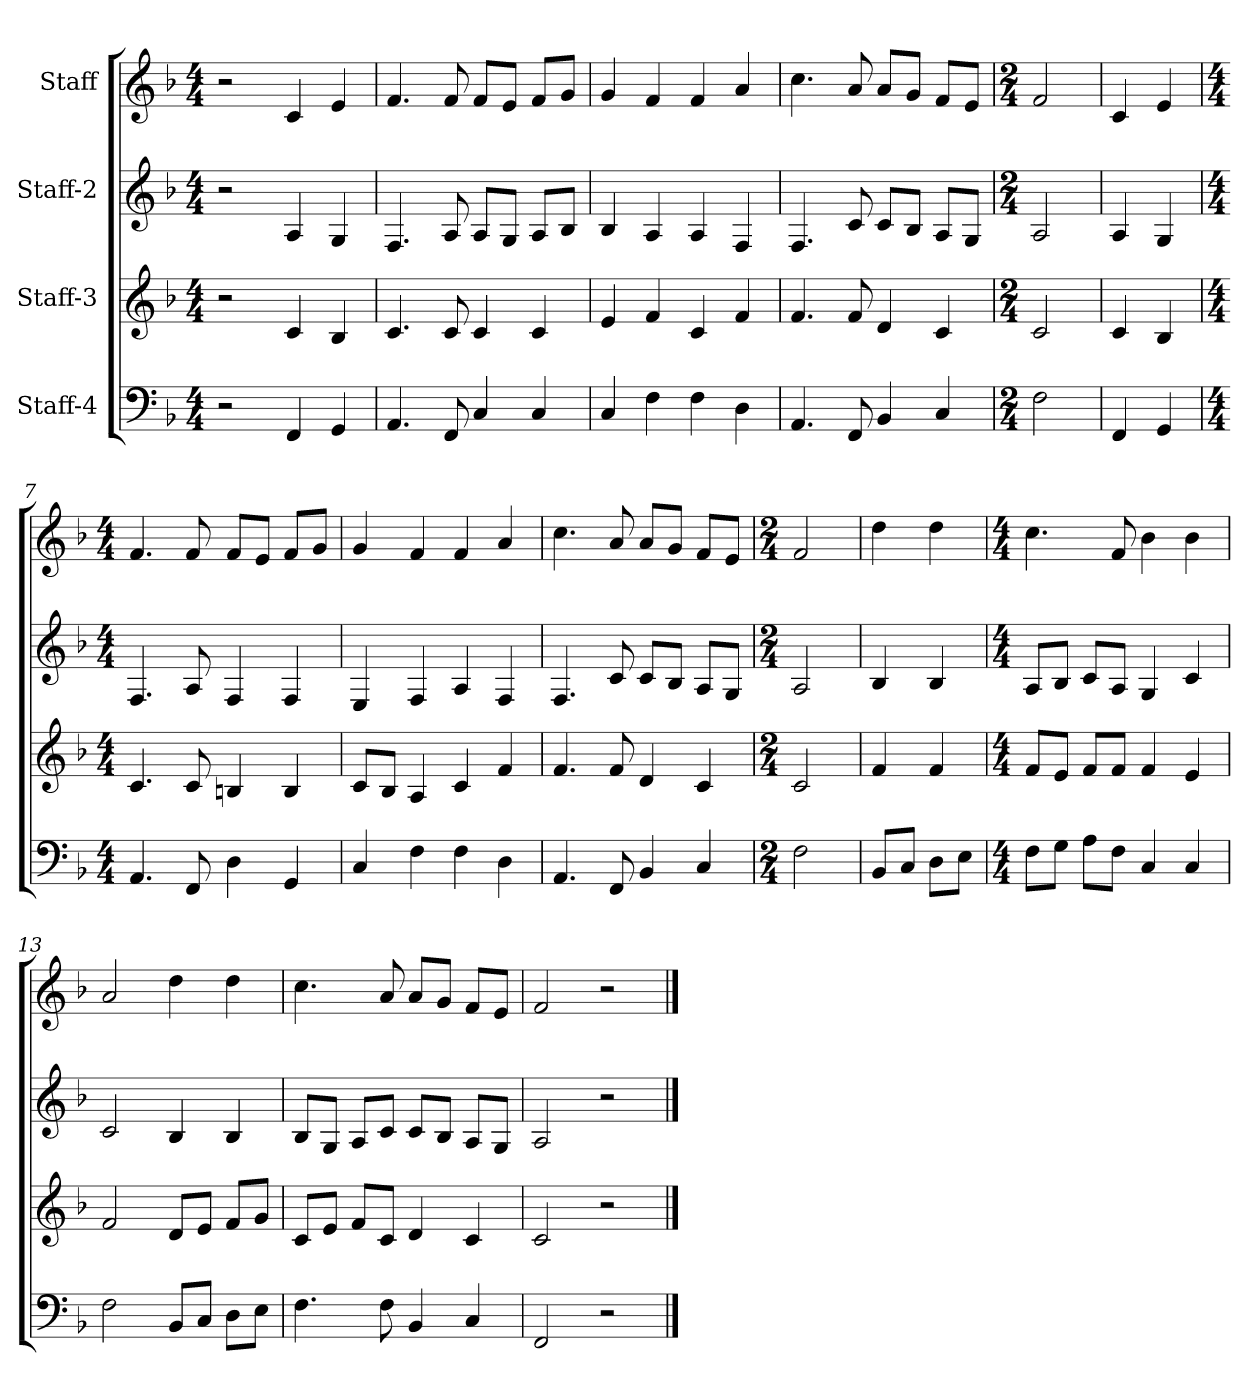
**kern	**kern	**kern	**kern
*part4	*part3	*part2	*part1
*staff4	*staff3	*staff2	*staff1
*I"Staff-4	*I"Staff-3	*I"Staff-2	*I"Staff
*clefF4	*clefG2	*clefG2	*clefG2
*k[b-]	*k[b-]	*k[b-]	*k[b-]
*M4/4	*M4/4	*M4/4	*M4/4
*MM96	*MM96	*MM96	*MM96
=1	=1	=1	=1
2r	2r	2r	2r
4FF/	4c/	4A/	4c/
4GG/	4B-/	4G/	4e/
=2	=2	=2	=2
4.AA/	4.c/	4.F/	4.f/
8FF/	8c/	8A/	8f/
4C/	4c/	8A/L	8f/L
.	.	8G/J	8e/J
4C/	4c/	8A/L	8f/L
.	.	8B-/J	8g/J
=3	=3	=3	=3
4C/	4e/	4B-/	4g/
4F\	4f/	4A/	4f/
4F\	4c/	4A/	4f/
4D\	4f/	4F/	4a/
=4	=4	=4	=4
4.AA/	4.f/	4.F/	4.cc\
8FF/	8f/	8c/	8a/
4BB-/	4d/	8c/L	8a/L
.	.	8B-/J	8g/J
4C/	4c/	8A/L	8f/L
.	.	8G/J	8e/J
=5	=5	=5	=5
*M2/4	*M2/4	*M2/4	*M2/4
2F\	2c/	2A/	2f/
=6	=6	=6	=6
4FF/	4c/	4A/	4c/
4GG/	4B-/	4G/	4e/
!!LO:LB:g=z
=7	=7	=7	=7
*M4/4	*M4/4	*M4/4	*M4/4
4.AA/	4.c/	4.F/	4.f/
8FF/	8c/	8A/	8f/
4D\	4Bn/	4F/	8f/L
.	.	.	8e/J
4GG/	4B/	4F/	8f/L
.	.	.	8g/J
=8	=8	=8	=8
4C/	8c/L	4E/	4g/
.	8B-/J	.	.
4F\	4A/	4F/	4f/
4F\	4c/	4A/	4f/
4D\	4f/	4F/	4a/
=9	=9	=9	=9
4.AA/	4.f/	4.F/	4.cc\
8FF/	8f/	8c/	8a/
4BB-/	4d/	8c/L	8a/L
.	.	8B-/J	8g/J
4C/	4c/	8A/L	8f/L
.	.	8G/J	8e/J
=10	=10	=10	=10
*M2/4	*M2/4	*M2/4	*M2/4
2F\	2c/	2A/	2f/
=11	=11	=11	=11
8BB-/L	4f/	4B-/	4dd\
8C/J	.	.	.
8D\L	4f/	4B-/	4dd\
8E\J	.	.	.
!!LO:LB:g=z
=12	=12	=12	=12
*M4/4	*M4/4	*M4/4	*M4/4
8F\L	8f/L	8A/L	4.cc\
8G\J	8e/J	8B-/J	.
8A\L	8f/L	8c/L	.
8F\J	8f/J	8A/J	8f/
4C/	4f/	4G/	4b-\
4C/	4e/	4c/	4b-\
=13	=13	=13	=13
2F\	2f/	2c/	2a/
8BB-/L	8d/L	4B-/	4dd\
8C/J	8e/J	.	.
8D\L	8f/L	4B-/	4dd\
8E\J	8g/J	.	.
=14	=14	=14	=14
4.F\	8c/L	8B-/L	4.cc\
.	8e/J	8G/J	.
.	8f/L	8A/L	.
8F\	8c/J	8c/J	8a/
4BB-/	4d/	8c/L	8a/L
.	.	8B-/J	8g/J
4C/	4c/	8A/L	8f/L
.	.	8G/J	8e/J
=15	=15	=15	=15
2FF/	2c/	2A/	2f/
2r	2r	2r	2r
==	==	==	==
*-	*-	*-	*-
